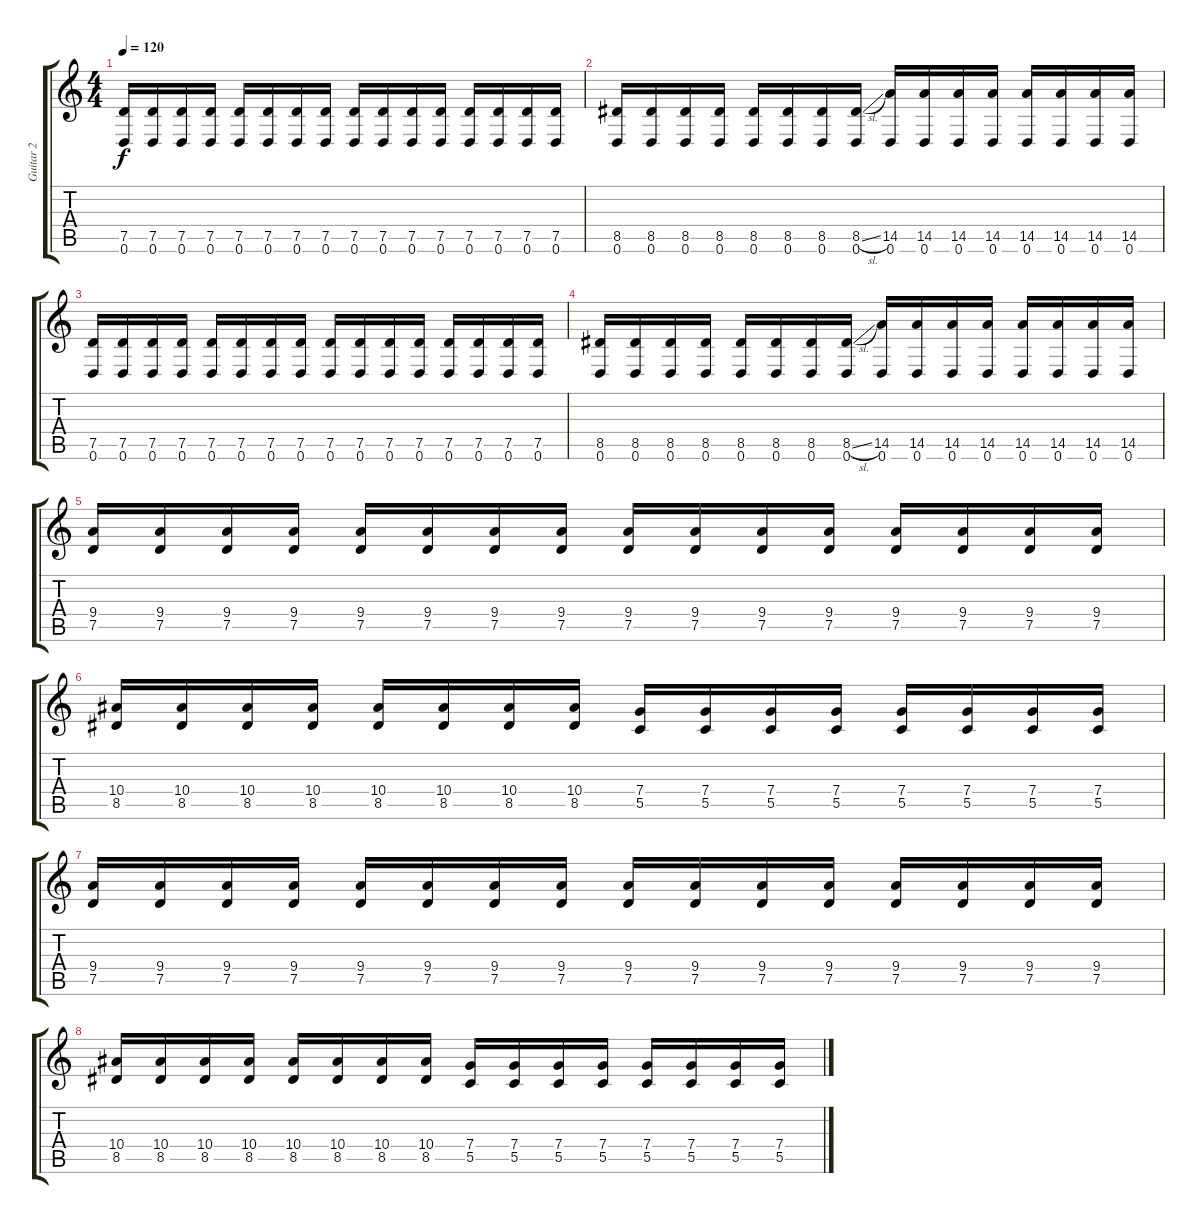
\track ("Guitar 2" "Guitar 2") {instrument distortionguitar}
\staff {score tabs}
\tuning (D4 A3 F3 C3 G2 D2) {hide}
\ts (4 4)
\tempo 120
\clef g2
\ks c
(7.5 0.6).16{dy f instrument distortionguitar} (7.5 0.6).16 (7.5 0.6).16 (7.5 0.6).16 (7.5 0.6).16 (7.5 0.6).16 (7.5 0.6).16 (7.5 0.6).16 (7.5 0.6).16 (7.5 0.6).16 (7.5 0.6).16 (7.5 0.6).16 (7.5 0.6).16 (7.5 0.6).16 (7.5 0.6).16 (7.5 0.6).16 |
(8.5 0.6).16 (8.5 0.6).16 (8.5 0.6).16 (8.5 0.6).16 (8.5 0.6).16 (8.5 0.6).16 (8.5 0.6).16 (8.5{sl} 0.6).16 (14.5 0.6).16 (14.5 0.6).16 (14.5 0.6).16 (14.5 0.6).16 (14.5 0.6).16 (14.5 0.6).16 (14.5 0.6).16 (14.5 0.6).16 |
(7.5 0.6).16 (7.5 0.6).16 (7.5 0.6).16 (7.5 0.6).16 (7.5 0.6).16 (7.5 0.6).16 (7.5 0.6).16 (7.5 0.6).16 (7.5 0.6).16 (7.5 0.6).16 (7.5 0.6).16 (7.5 0.6).16 (7.5 0.6).16 (7.5 0.6).16 (7.5 0.6).16 (7.5 0.6).16 |
(8.5 0.6).16 (8.5 0.6).16 (8.5 0.6).16 (8.5 0.6).16 (8.5 0.6).16 (8.5 0.6).16 (8.5 0.6).16 (8.5{sl} 0.6).16 (14.5 0.6).16 (14.5 0.6).16 (14.5 0.6).16 (14.5 0.6).16 (14.5 0.6).16 (14.5 0.6).16 (14.5 0.6).16 (14.5 0.6).16 |
(9.4 7.5).16 (9.4 7.5).16 (9.4 7.5).16 (9.4 7.5).16 (9.4 7.5).16 (9.4 7.5).16 (9.4 7.5).16 (9.4 7.5).16 (9.4 7.5).16 (9.4 7.5).16 (9.4 7.5).16 (9.4 7.5).16 (9.4 7.5).16 (9.4 7.5).16 (9.4 7.5).16 (9.4 7.5).16 |
(10.4 8.5).16 (10.4 8.5).16 (10.4 8.5).16 (10.4 8.5).16 (10.4 8.5).16 (10.4 8.5).16 (10.4 8.5).16 (10.4 8.5).16 (7.4 5.5).16 (7.4 5.5).16 (7.4 5.5).16 (7.4 5.5).16 (7.4 5.5).16 (7.4 5.5).16 (7.4 5.5).16 (7.4 5.5).16 |
(9.4 7.5).16 (9.4 7.5).16 (9.4 7.5).16 (9.4 7.5).16 (9.4 7.5).16 (9.4 7.5).16 (9.4 7.5).16 (9.4 7.5).16 (9.4 7.5).16 (9.4 7.5).16 (9.4 7.5).16 (9.4 7.5).16 (9.4 7.5).16 (9.4 7.5).16 (9.4 7.5).16 (9.4 7.5).16 |
(10.4 8.5).16 (10.4 8.5).16 (10.4 8.5).16 (10.4 8.5).16 (10.4 8.5).16 (10.4 8.5).16 (10.4 8.5).16 (10.4 8.5).16 (7.4 5.5).16 (7.4 5.5).16 (7.4 5.5).16 (7.4 5.5).16 (7.4 5.5).16 (7.4 5.5).16 (7.4 5.5).16 (7.4 5.5).16
